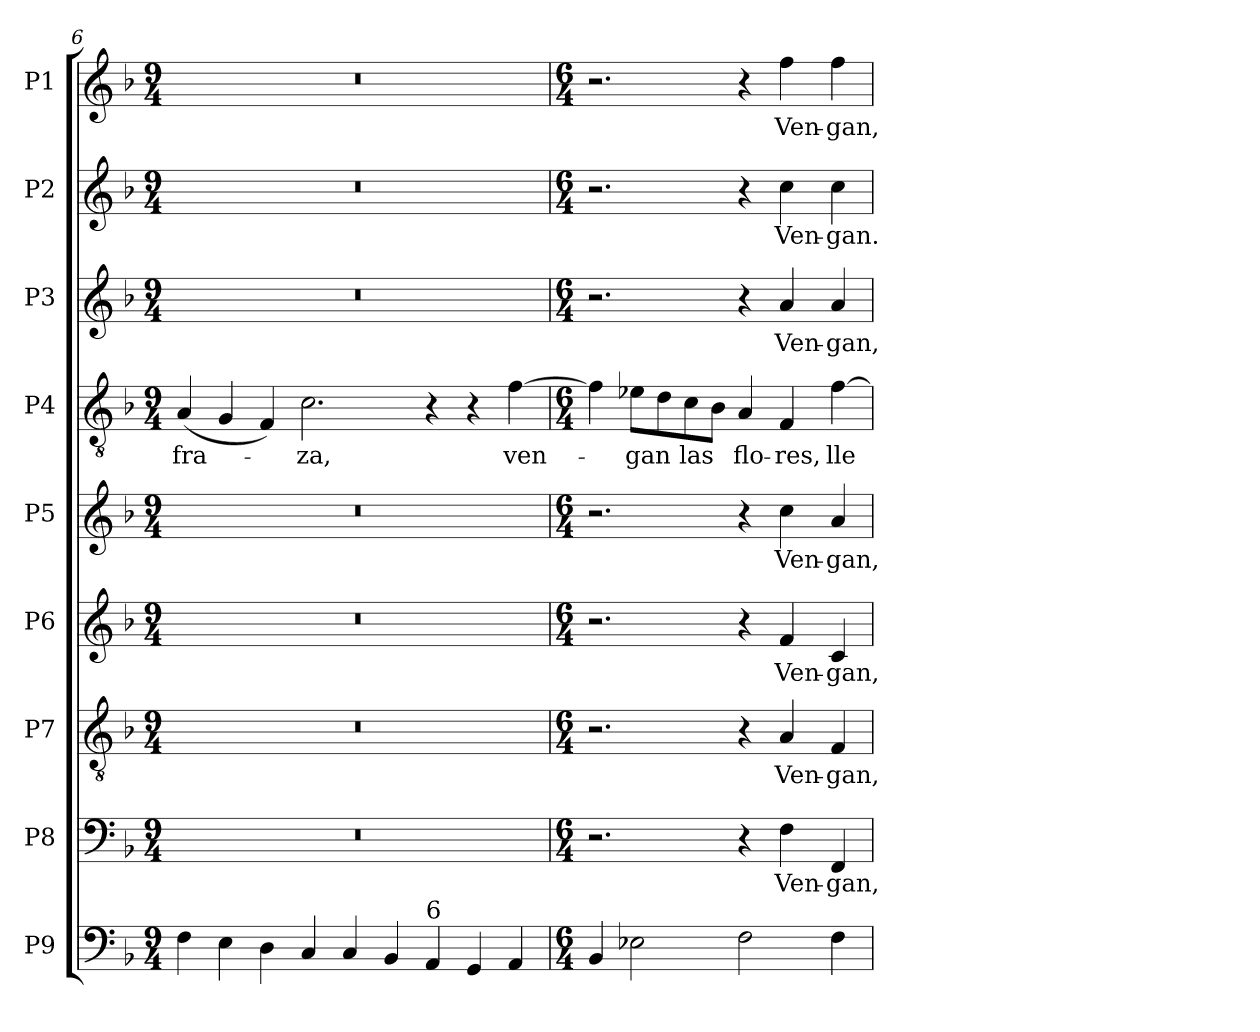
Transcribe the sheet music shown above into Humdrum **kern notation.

**kern	**kern	**text	**kern	**text	**kern	**text	**kern	**text	**kern	**text	**kern	**text	**kern	**text	**kern	**text
*part9	*part8	*part8	*part7	*part7	*part6	*part6	*part5	*part5	*part4	*part4	*part3	*part3	*part2	*part2	*part1	*part1
*staff9	*staff8	*staff8	*staff7	*staff7	*staff6	*staff6	*staff5	*staff5	*staff4	*staff4	*staff3	*staff3	*staff2	*staff2	*staff1	*staff1
*I"P9	*I"P8	*	*I"P7	*	*I"P6	*	*I"P5	*	*I"P4	*	*I"P3	*	*I"P2	*	*I"P1	*
*clefF4	*clefF4	*	*clefGv2	*	*clefG2	*	*clefG2	*	*clefGv2	*	*clefG2	*	*clefG2	*	*clefG2	*
*	*	*	*ITrd7c12	*	*	*	*	*	*ITrd7c12	*	*	*	*	*	*	*
*k[b-]	*k[b-]	*	*k[b-]	*	*k[b-]	*	*k[b-]	*	*k[b-]	*	*k[b-]	*	*k[b-]	*	*k[b-]	*
*F:	*F:	*	*F:	*	*F:	*	*F:	*	*F:	*	*F:	*	*F:	*	*F:	*
*M9/4	*M9/4	*	*M9/4	*	*M9/4	*	*M9/4	*	*M9/4	*	*M9/4	*	*M9/4	*	*M9/4	*
=6	=6	=6	=6	=6	=6	=6	=6	=6	=6	=6	=6	=6	=6	=6	=6	=6
!	!LO:N:vis=1	!	!LO:N:vis=1	!	!LO:N:vis=1	!	!LO:N:vis=1	!	!	!	!	!	!	!	!	!
!	!	!	!	!	!	!	!	!	!	!LO:LY:b:color=#000000	!LO:N:vis=1	!	!LO:N:vis=1	!	!LO:N:vis=1	!
4Fi\	4%9r	.	4%9r	.	4%9r	.	4%9r	.	(4AAi/	-fra-	4%9r	.	4%9r	.	4%9r	.
4Ei\	.	.	.	.	.	.	.	.	4GGi/	.	.	.	.	.	.	.
4Di\	.	.	.	.	.	.	.	.	4FFi/)	.	.	.	.	.	.	.
!	!	!	!	!	!	!	!	!	!	!LO:LY:b:color=#000000	!	!	!	!	!	!
4Ci/	.	.	.	.	.	.	.	.	2.Ci\	-za,	.	.	.	.	.	.
4Ci/	.	.	.	.	.	.	.	.	.	.	.	.	.	.	.	.
4BB-i/	.	.	.	.	.	.	.	.	.	.	.	.	.	.	.	.
!LO:TX:a:t=6	!	!	!	!	!	!	!	!	!	!	!	!	!	!	!	!
4AAi/	.	.	.	.	.	.	.	.	4r	.	.	.	.	.	.	.
4GGi/	.	.	.	.	.	.	.	.	4r	.	.	.	.	.	.	.
!	!	!	!	!	!	!	!	!	!	!LO:LY:b:color=#000000	!	!	!	!	!	!
4AAi/	.	.	.	.	.	.	.	.	[4Fi\	ven-	.	.	.	.	.	.
!!LO:PB:g=z
=7	=7	=7	=7	=7	=7	=7	=7	=7	=7	=7	=7	=7	=7	=7	=7	=7
*M6/4	*M6/4	*	*M6/4	*	*M6/4	*	*M6/4	*	*M6/4	*	*M6/4	*	*M6/4	*	*M6/4	*
4BB-i/	2.r	.	2.r	.	2.r	.	2.r	.	4Fi\]	.	2.r	.	2.r	.	2.r	.
!	!	!	!	!	!	!	!	!	!	!LO:LY:b:color=#000000	!	!	!	!	!	!
2E-Xi\	.	.	.	.	.	.	.	.	8E-Xi\L	-gan	.	.	.	.	.	.
.	.	.	.	.	.	.	.	.	8Di\	.	.	.	.	.	.	.
!	!	!	!	!	!	!	!	!	!	!LO:LY:b:color=#000000	!	!	!	!	!	!
.	.	.	.	.	.	.	.	.	8Ci\	las	.	.	.	.	.	.
.	.	.	.	.	.	.	.	.	8BB-i\J	.	.	.	.	.	.	.
!	!	!	!	!	!	!	!	!	!	!LO:LY:b:color=#000000	!	!	!	!	!	!
2Fi\	4r	.	4r	.	4r	.	4r	.	4AAi/	flo-	4r	.	4r	.	4r	.
!	!	!LO:LY:b:color=#000000	!	!	!	!	!	!	!	!	!	!	!	!	!	!
!	!	!	!	!LO:LY:b:color=#000000	!	!	!	!	!	!	!	!	!	!	!	!
!	!	!	!	!	!	!LO:LY:b:color=#000000	!	!	!	!	!	!	!	!	!	!
!	!	!	!	!	!	!	!	!LO:LY:b:color=#000000	!	!	!	!	!	!	!	!
!	!	!	!	!	!	!	!	!	!	!LO:LY:b:color=#000000	!	!	!	!	!	!
!	!	!	!	!	!	!	!	!	!	!	!	!LO:LY:b:color=#000000	!	!	!	!
!	!	!	!	!	!	!	!	!	!	!	!	!	!	!LO:LY:b:color=#000000	!	!
!	!	!	!	!	!	!	!	!	!	!	!	!	!	!	!	!LO:LY:b:color=#000000
.	4Fi\	Ven-	4AAi/	Ven-	4fi/	Ven-	4cci\	Ven-	4FFi/	-res,	4ai/	Ven-	4cci\	Ven-	4ffi\	Ven-
!	!	!LO:LY:b:color=#000000	!	!	!	!	!	!	!	!	!	!	!	!	!	!
!	!	!	!	!LO:LY:b:color=#000000	!	!	!	!	!	!	!	!	!	!	!	!
!	!	!	!	!	!	!LO:LY:b:color=#000000	!	!	!	!	!	!	!	!	!	!
!	!	!	!	!	!	!	!	!LO:LY:b:color=#000000	!	!	!	!	!	!	!	!
!	!	!	!	!	!	!	!	!	!	!LO:LY:b:color=#000000	!	!	!	!	!	!
!	!	!	!	!	!	!	!	!	!	!	!	!LO:LY:b:color=#000000	!	!	!	!
!	!	!	!	!	!	!	!	!	!	!	!	!	!	!LO:LY:b:color=#000000	!	!
!	!	!	!	!	!	!	!	!	!	!	!	!	!	!	!	!LO:LY:b:color=#000000
4Fi\	4FFi/	-gan,	4FFi/	-gan,	4ci/	-gan,	4ai/	-gan,	[4Fi\	lle-	4ai/	-gan,	4cci\	-gan.	4ffi\	-gan,
=	=	=	=	=	=	=	=	=	=	=	=	=	=	=	=	=
*-	*-	*-	*-	*-	*-	*-	*-	*-	*-	*-	*-	*-	*-	*-	*-	*-
